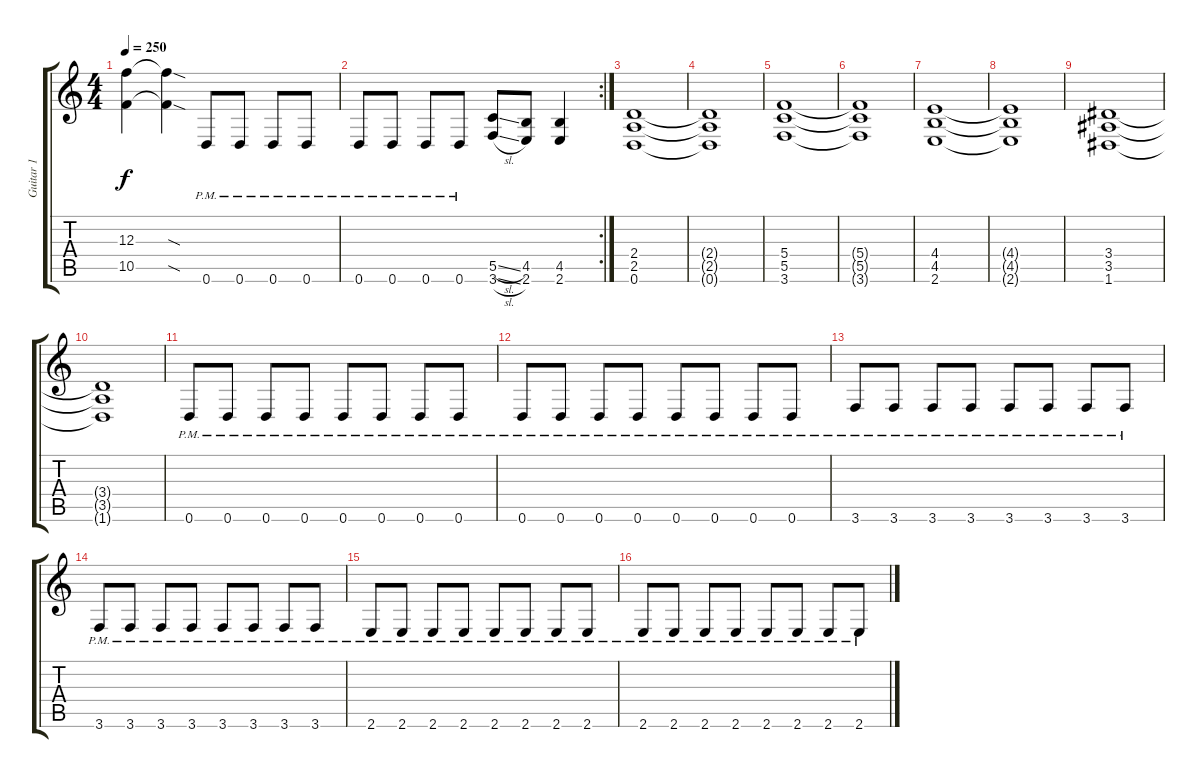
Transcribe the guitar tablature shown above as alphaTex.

\track ("Guitar 1" "Guitar 1") {instrument distortionguitar}
\staff {score tabs}
\tuning (D4 A3 F3 C3 G2 D2) {hide}
\ts (4 4)
\tempo 250
\clef g2
\ks c
(12.3 10.5).4{dy f} (12.3{sod t} 10.5{sod t}).4 0.6{pm}.8 0.6{pm}.8 0.6{pm}.8 0.6{pm}.8 |
\rc 2
0.6{pm}.8 0.6{pm}.8 0.6{pm}.8 0.6{pm}.8 (5.5{sl} 3.6{sl}).8 (4.5 2.6).8 (4.5 2.6).4 |
(2.4 2.5 0.6).1 |
(2.4{t} 2.5{t} 0.6{t}).1 |
(5.4 5.5 3.6).1 |
(5.4{t} 5.5{t} 3.6{t}).1 |
(4.4 4.5 2.6).1 |
(4.4{t} 4.5{t} 2.6{t}).1 |
(3.4 3.5 1.6).1 |
(3.4{t} 3.5{t} 1.6{t}).1 |
0.6{pm}.8 0.6{pm}.8 0.6{pm}.8 0.6{pm}.8 0.6{pm}.8 0.6{pm}.8 0.6{pm}.8 0.6{pm}.8 |
0.6{pm}.8 0.6{pm}.8 0.6{pm}.8 0.6{pm}.8 0.6{pm}.8 0.6{pm}.8 0.6{pm}.8 0.6{pm}.8 |
3.6{pm}.8 3.6{pm}.8 3.6{pm}.8 3.6{pm}.8 3.6{pm}.8 3.6{pm}.8 3.6{pm}.8 3.6{pm}.8 |
3.6{pm}.8 3.6{pm}.8 3.6{pm}.8 3.6{pm}.8 3.6{pm}.8 3.6{pm}.8 3.6{pm}.8 3.6{pm}.8 |
2.6{pm}.8 2.6{pm}.8 2.6{pm}.8 2.6{pm}.8 2.6{pm}.8 2.6{pm}.8 2.6{pm}.8 2.6{pm}.8 |
2.6{pm}.8 2.6{pm}.8 2.6{pm}.8 2.6{pm}.8 2.6{pm}.8 2.6{pm}.8 2.6{pm}.8 2.6{pm}.8
